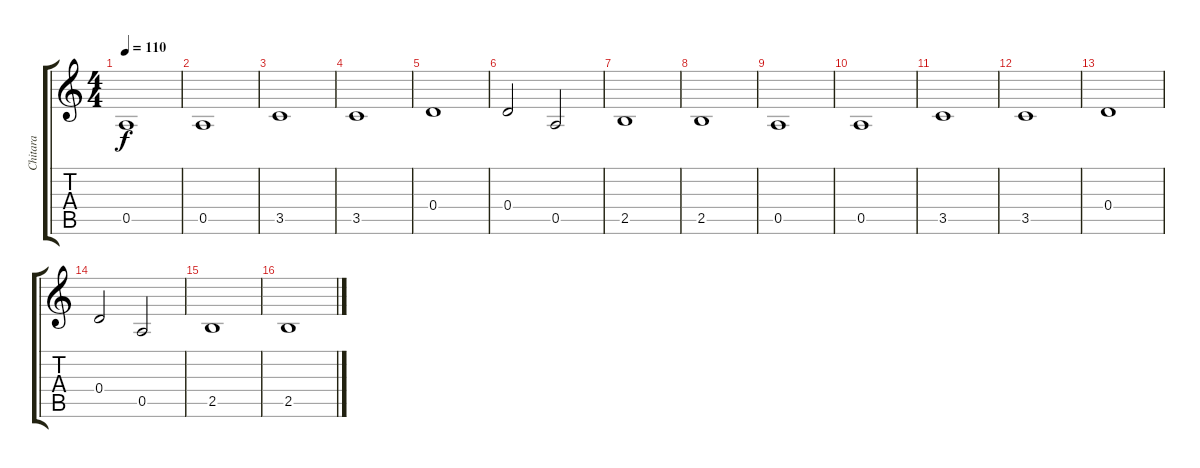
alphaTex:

\track ("Chitara" "Chitara") {instrument acousticguitarsteel}
\staff {score tabs}
\tuning (E4 B3 G3 D3 A2 E2) {hide}
\ts (4 4)
\tempo 110
\clef g2
\ks c
0.5.1{dy f} |
0.5.1 |
3.5.1 |
3.5.1 |
0.4.1 |
0.4.2 0.5.2 |
2.5.1 |
2.5.1 |
0.5.1 |
0.5.1 |
3.5.1 |
3.5.1 |
0.4.1 |
0.4.2 0.5.2 |
2.5.1 |
2.5.1
